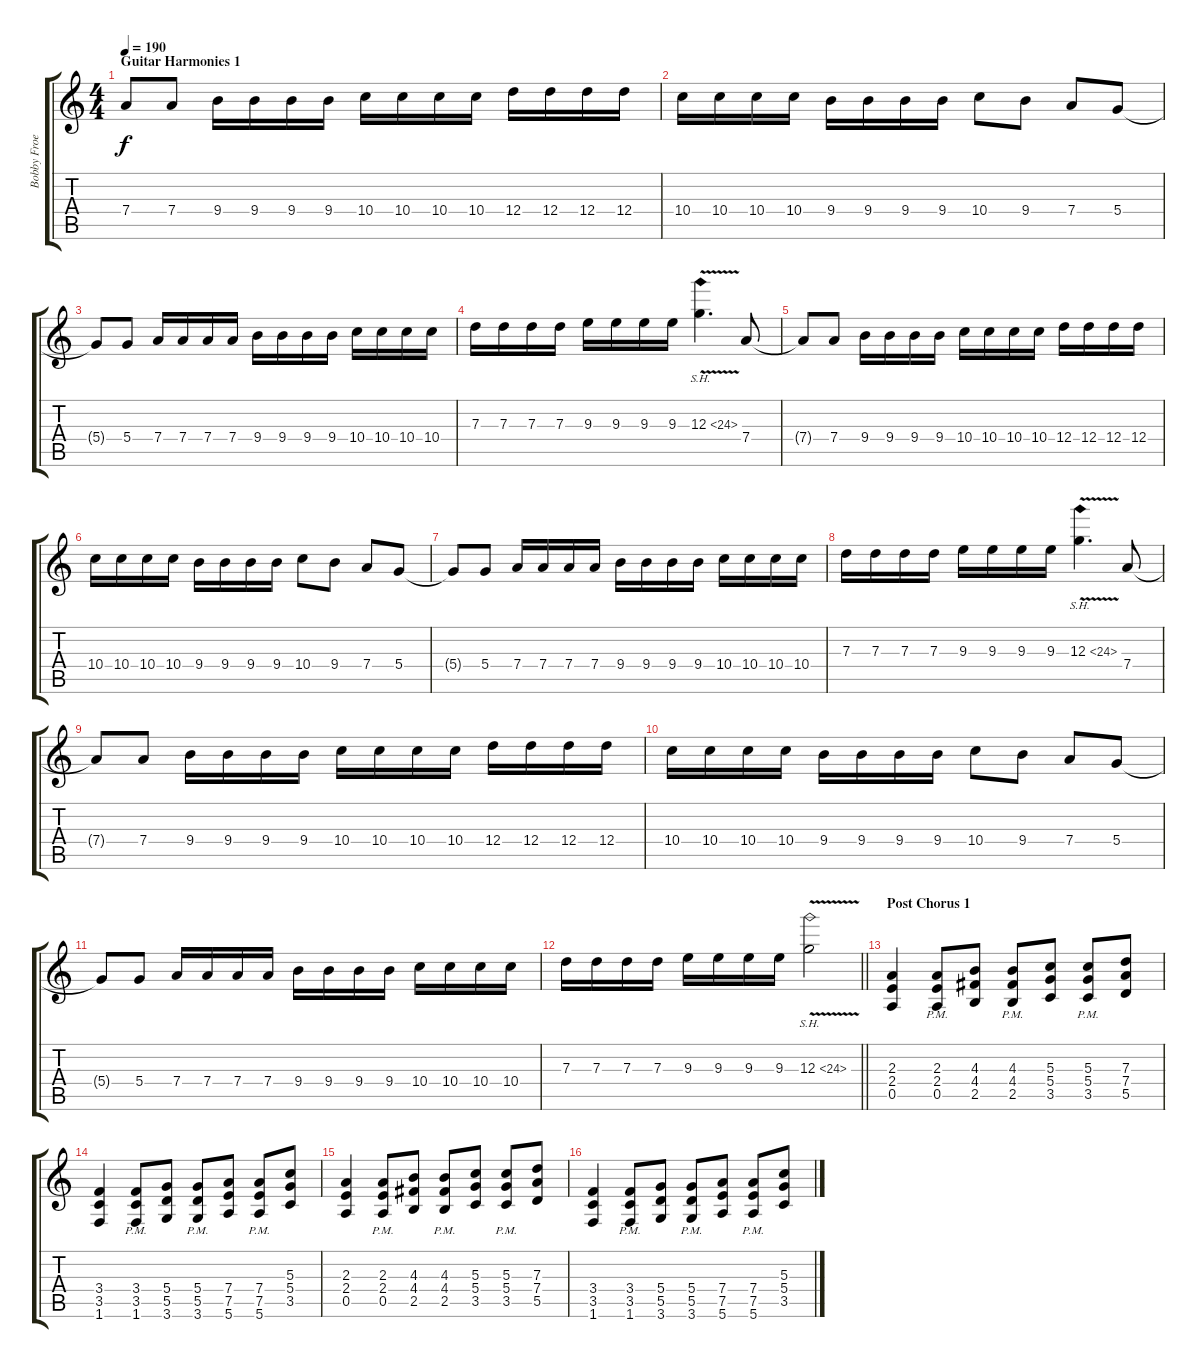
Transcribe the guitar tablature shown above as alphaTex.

\track ("Bobby Froese" "Bobby Froe") {instrument distortionguitar}
\staff {score tabs}
\tuning (E4 B3 G3 D3 A2 E2) {hide}
\ts (4 4)
\section ("" "Guitar Harmonies 1")
\tempo 190
\clef g2
\ks c
7.4{t}.8{dy f} 7.4.8 9.4.16 9.4.16 9.4.16 9.4.16 10.4.16 10.4.16 10.4.16 10.4.16 12.4.16 12.4.16 12.4.16 12.4.16 |
10.4.16 10.4.16 10.4.16 10.4.16 9.4.16 9.4.16 9.4.16 9.4.16 10.4.8 9.4.8 7.4.8 5.4.8 |
5.4{t}.8 5.4.8 7.4.16 7.4.16 7.4.16 7.4.16 9.4.16 9.4.16 9.4.16 9.4.16 10.4.16 10.4.16 10.4.16 10.4.16 |
7.3.16 7.3.16 7.3.16 7.3.16 9.3.16 9.3.16 9.3.16 9.3.16 12.3{sh 12 v}.4{d} 7.4.8 |
7.4{t}.8 7.4.8 9.4.16 9.4.16 9.4.16 9.4.16 10.4.16 10.4.16 10.4.16 10.4.16 12.4.16 12.4.16 12.4.16 12.4.16 |
10.4.16 10.4.16 10.4.16 10.4.16 9.4.16 9.4.16 9.4.16 9.4.16 10.4.8 9.4.8 7.4.8 5.4.8 |
5.4{t}.8 5.4.8 7.4.16 7.4.16 7.4.16 7.4.16 9.4.16 9.4.16 9.4.16 9.4.16 10.4.16 10.4.16 10.4.16 10.4.16 |
7.3.16 7.3.16 7.3.16 7.3.16 9.3.16 9.3.16 9.3.16 9.3.16 12.3{sh 12 v}.4{d} 7.4.8 |
7.4{t}.8 7.4.8 9.4.16 9.4.16 9.4.16 9.4.16 10.4.16 10.4.16 10.4.16 10.4.16 12.4.16 12.4.16 12.4.16 12.4.16 |
10.4.16 10.4.16 10.4.16 10.4.16 9.4.16 9.4.16 9.4.16 9.4.16 10.4.8 9.4.8 7.4.8 5.4.8 |
5.4{t}.8 5.4.8 7.4.16 7.4.16 7.4.16 7.4.16 9.4.16 9.4.16 9.4.16 9.4.16 10.4.16 10.4.16 10.4.16 10.4.16 |
\barLineRight lightlight
7.3.16 7.3.16 7.3.16 7.3.16 9.3.16 9.3.16 9.3.16 9.3.16 12.3{sh 12 v}.2 |
\section ("" "Post Chorus 1")
(2.3 2.4 0.5).4 (2.3{pm} 2.4{pm} 0.5{pm}).8 (4.3 4.4 2.5).8 (4.3{pm} 4.4{pm} 2.5{pm}).8 (5.3 5.4 3.5).8 (5.3{pm} 5.4{pm} 3.5{pm}).8 (7.3 7.4 5.5).8 |
(3.4 3.5 1.6).4 (3.4{pm} 3.5{pm} 1.6{pm}).8 (5.4 5.5 3.6).8 (5.4{pm} 5.5{pm} 3.6{pm}).8 (7.4 7.5 5.6).8 (7.4{pm} 7.5{pm} 5.6{pm}).8 (5.3 5.4 3.5).8 |
(2.3 2.4 0.5).4 (2.3{pm} 2.4{pm} 0.5{pm}).8 (4.3 4.4 2.5).8 (4.3{pm} 4.4{pm} 2.5{pm}).8 (5.3 5.4 3.5).8 (5.3{pm} 5.4{pm} 3.5{pm}).8 (7.3 7.4 5.5).8 |
(3.4 3.5 1.6).4 (3.4{pm} 3.5{pm} 1.6{pm}).8 (5.4 5.5 3.6).8 (5.4{pm} 5.5{pm} 3.6{pm}).8 (7.4 7.5 5.6).8 (7.4{pm} 7.5{pm} 5.6{pm}).8 (5.3 5.4 3.5).8
